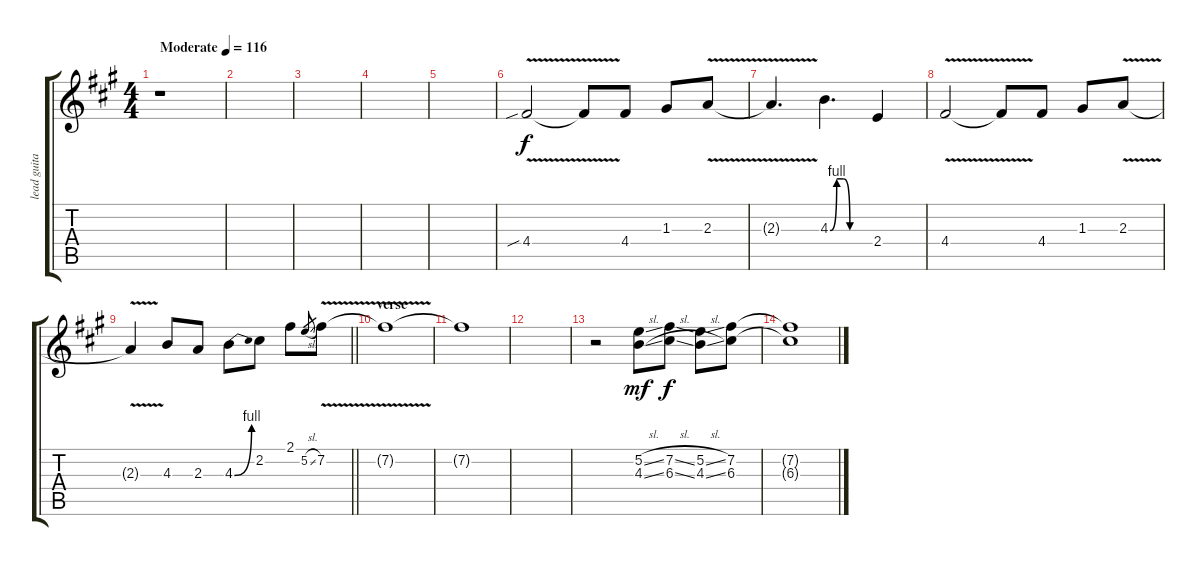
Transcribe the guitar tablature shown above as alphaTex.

\track ("lead guitar" "lead guita") {instrument distortionguitar}
\staff {score tabs}
\tuning (E4 B3 G3 D3 A2 E2) {hide}
\ts (4 4)
\tempo (116 "Moderate")
\clef g2
\ks a
r.1{dy f instrument distortionguitar} |
|
|
|
|
4.4{v sib}.2 4.4{t}.8 4.4.8 1.3.8 2.3{v}.8 |
2.3{t}.4{d} 4.3{be (custom 0 0 10 4 20 4 30 0 60 0)}.4{d} 2.4.4 |
4.4{v}.2 4.4{t}.8 4.4.8 1.3.8 2.3{v}.8 |
\barLineRight lightlight
2.3{t}.4 4.3.8 2.3.8 4.3{be (bend 0 0 60 4)}.8 2.2.8 2.1.8 5.2{sl}.8{gr} 7.2{v}.8 |
\section ("" "verse")
7.2{t}.1 |
7.2{t}.1 |
|
r.2 (5.2{sl} 4.3{sl}).8{dy mf} (7.2{sl} 6.3{sl}).8{dy f} (5.2{sl} 4.3{sl}).8 (7.2 6.3).8 |
(7.2{t} 6.3{t}).1{volume 0}
